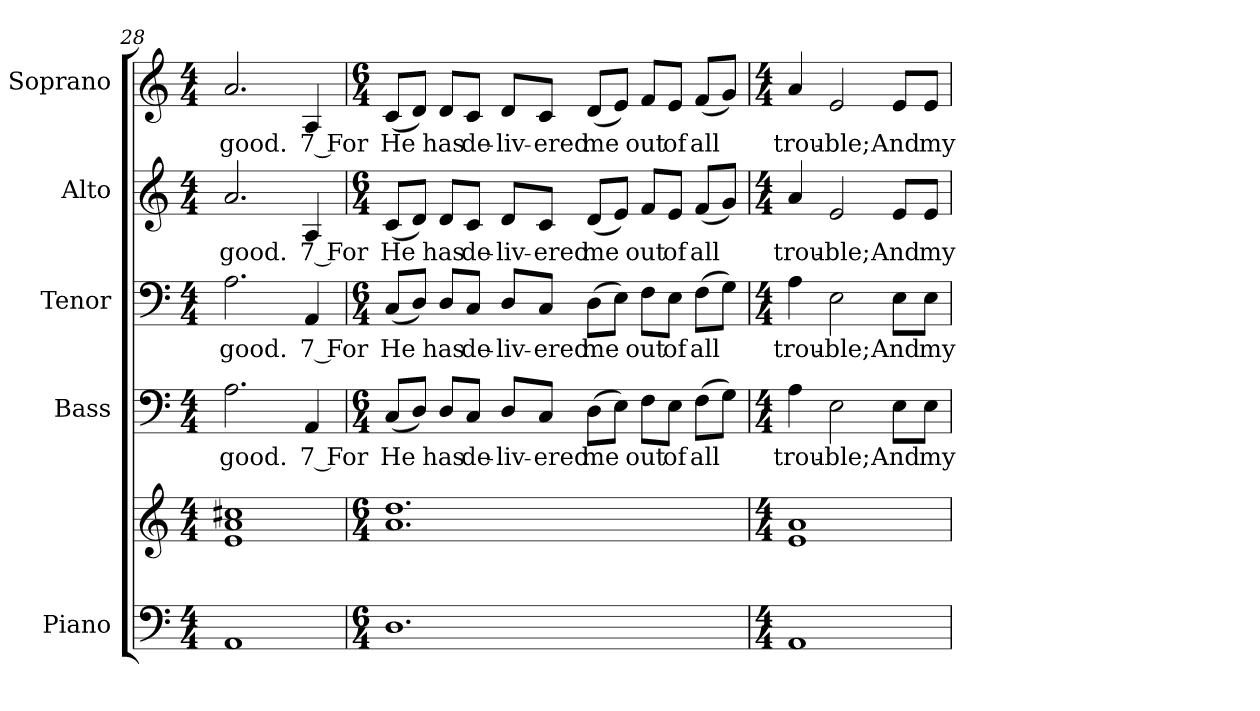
**kern	**kern	**kern	**text	**kern	**text	**kern	**text	**kern	**text
*part5	*part5	*part4	*part4	*part3	*part3	*part2	*part2	*part1	*part1
*staff6	*staff5	*staff4	*staff4	*staff3	*staff3	*staff2	*staff2	*staff1	*staff1
*I"Piano	*	*I"Bass	*	*I"Tenor	*	*I"Alto	*	*I"Soprano	*
*I'Pno.	*	*I'B.	*	*I'T.	*	*I'A.	*	*I'S.	*
!!LO:PB:g=z
*clefF4	*clefG2	*clefF4	*	*clefF4	*	*clefG2	*	*clefG2	*
*k[]	*k[]	*k[]	*	*k[]	*	*k[]	*	*k[]	*
*C:	*C:	*C:	*	*C:	*	*C:	*	*C:	*
*M4/4	*M4/4	*M4/4	*	*M4/4	*	*M4/4	*	*M4/4	*
=28	=28	=28	=28	=28	=28	=28	=28	=28	=28
!	!	!	!LO:LY:b:color=#000000	!	!	!	!	!	!
!	!	!	!	!	!LO:LY:b:color=#000000	!	!	!	!
!	!	!	!	!	!	!	!LO:LY:b:color=#000000	!	!
!	!	!	!	!	!	!	!	!	!LO:LY:b:color=#000000
1AAi	1ei 1ai 1cc#Xi	2.Ai\	good.	2.Ai\	good.	2.ai/	good.	2.ai/	good.
!	!	!	!LO:LY:b:color=#000000	!	!	!	!	!	!
!	!	!	!	!	!LO:LY:b:color=#000000	!	!	!	!
!	!	!	!	!	!	!	!LO:LY:b:color=#000000	!	!
!	!	!	!	!	!	!	!	!	!LO:LY:b:color=#000000
.	.	4AAi/	7 For	4AAi/	7 For	4Ai/	7 For	4Ai/	7 For
=29	=29	=29	=29	=29	=29	=29	=29	=29	=29
*M6/4	*M6/4	*M6/4	*	*M6/4	*	*M6/4	*	*M6/4	*
!	!	!	!LO:LY:b:color=#000000	!	!	!	!	!	!
!	!	!	!	!	!LO:LY:b:color=#000000	!	!	!	!
!	!	!	!	!	!	!	!LO:LY:b:color=#000000	!	!
!	!	!	!	!	!	!	!	!	!LO:LY:b:color=#000000
1.Di	1.ai 1.ddi	(8Ci/L	He	(8Ci/L	He	(8ci/L	He	(8ci/L	He
.	.	8Di/J)	.	8Di/J)	.	8di/J)	.	8di/J)	.
!	!	!	!LO:LY:b:color=#000000	!	!	!	!	!	!
!	!	!	!	!	!LO:LY:b:color=#000000	!	!	!	!
!	!	!	!	!	!	!	!LO:LY:b:color=#000000	!	!
!	!	!	!	!	!	!	!	!	!LO:LY:b:color=#000000
.	.	8Di/L	has	8Di/L	has	8di/L	has	8di/L	has
!	!	!	!LO:LY:b:color=#000000	!	!	!	!	!	!
!	!	!	!	!	!LO:LY:b:color=#000000	!	!	!	!
!	!	!	!	!	!	!	!LO:LY:b:color=#000000	!	!
!	!	!	!	!	!	!	!	!	!LO:LY:b:color=#000000
.	.	8Ci/J	de-	8Ci/J	de-	8ci/J	de-	8ci/J	de-
!	!	!	!LO:LY:b:color=#000000	!	!	!	!	!	!
!	!	!	!	!	!LO:LY:b:color=#000000	!	!	!	!
!	!	!	!	!	!	!	!LO:LY:b:color=#000000	!	!
!	!	!	!	!	!	!	!	!	!LO:LY:b:color=#000000
.	.	8Di/L	-liv-	8Di/L	-liv-	8di/L	-liv-	8di/L	-liv-
!	!	!	!LO:LY:b:color=#000000	!	!	!	!	!	!
!	!	!	!	!	!LO:LY:b:color=#000000	!	!	!	!
!	!	!	!	!	!	!	!LO:LY:b:color=#000000	!	!
!	!	!	!	!	!	!	!	!	!LO:LY:b:color=#000000
.	.	8Ci/J	-ered	8Ci/J	-ered	8ci/J	-ered	8ci/J	-ered
!	!	!	!LO:LY:b:color=#000000	!	!	!	!	!	!
!	!	!	!	!	!LO:LY:b:color=#000000	!	!	!	!
!	!	!	!	!	!	!	!LO:LY:b:color=#000000	!	!
!	!	!	!	!	!	!	!	!	!LO:LY:b:color=#000000
.	.	(8Di\L	me	(8Di\L	me	(8di/L	me	(8di/L	me
.	.	8Ei\J)	.	8Ei\J)	.	8ei/J)	.	8ei/J)	.
!	!	!	!LO:LY:b:color=#000000	!	!	!	!	!	!
!	!	!	!	!	!LO:LY:b:color=#000000	!	!	!	!
!	!	!	!	!	!	!	!LO:LY:b:color=#000000	!	!
!	!	!	!	!	!	!	!	!	!LO:LY:b:color=#000000
.	.	8Fi\L	out	8Fi\L	out	8fi/L	out	8fi/L	out
!	!	!	!LO:LY:b:color=#000000	!	!	!	!	!	!
!	!	!	!	!	!LO:LY:b:color=#000000	!	!	!	!
!	!	!	!	!	!	!	!LO:LY:b:color=#000000	!	!
!	!	!	!	!	!	!	!	!	!LO:LY:b:color=#000000
.	.	8Ei\J	of	8Ei\J	of	8ei/J	of	8ei/J	of
!	!	!	!LO:LY:b:color=#000000	!	!	!	!	!	!
!	!	!	!	!	!LO:LY:b:color=#000000	!	!	!	!
!	!	!	!	!	!	!	!LO:LY:b:color=#000000	!	!
!	!	!	!	!	!	!	!	!	!LO:LY:b:color=#000000
.	.	(8Fi\L	all	(8Fi\L	all	(8fi/L	all	(8fi/L	all
.	.	8Gi\J)	.	8Gi\J)	.	8gi/J)	.	8gi/J)	.
=30	=30	=30	=30	=30	=30	=30	=30	=30	=30
*M4/4	*M4/4	*M4/4	*	*M4/4	*	*M4/4	*	*M4/4	*
!	!	!	!LO:LY:b:color=#000000	!	!	!	!	!	!
!	!	!	!	!	!LO:LY:b:color=#000000	!	!	!	!
!	!	!	!	!	!	!	!LO:LY:b:color=#000000	!	!
!	!	!	!	!	!	!	!	!	!LO:LY:b:color=#000000
1AAi	1ei 1ai	4Ai\	trou-	4Ai\	trou-	4ai/	trou-	4ai/	trou-
!	!	!	!LO:LY:b:color=#000000	!	!	!	!	!	!
!	!	!	!	!	!LO:LY:b:color=#000000	!	!	!	!
!	!	!	!	!	!	!	!LO:LY:b:color=#000000	!	!
!	!	!	!	!	!	!	!	!	!LO:LY:b:color=#000000
.	.	2Ei\	-ble;	2Ei\	-ble;	2ei/	-ble;	2ei/	-ble;
!	!	!	!LO:LY:b:color=#000000	!	!	!	!	!	!
!	!	!	!	!	!LO:LY:b:color=#000000	!	!	!	!
!	!	!	!	!	!	!	!LO:LY:b:color=#000000	!	!
!	!	!	!	!	!	!	!	!	!LO:LY:b:color=#000000
.	.	8Ei\L	And	8Ei\L	And	8ei/L	And	8ei/L	And
!	!	!	!LO:LY:b:color=#000000	!	!	!	!	!	!
!	!	!	!	!	!LO:LY:b:color=#000000	!	!	!	!
!	!	!	!	!	!	!	!LO:LY:b:color=#000000	!	!
!	!	!	!	!	!	!	!	!	!LO:LY:b:color=#000000
.	.	8Ei\J	my	8Ei\J	my	8ei/J	my	8ei/J	my
=	=	=	=	=	=	=	=	=	=
*-	*-	*-	*-	*-	*-	*-	*-	*-	*-
